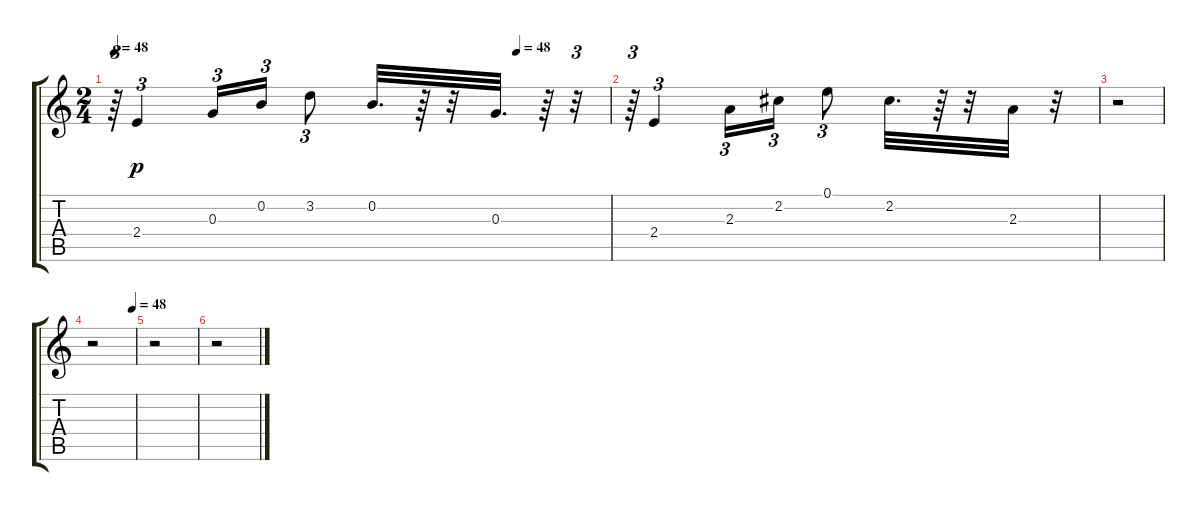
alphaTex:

\track "" {instrument electricguitarclean}
\staff {score tabs}
\tuning (E4 B3 G3 D3 A2 E2) {hide}
\ts (2 4)
\tempo 48
\tempo (48 0.8125)
\clef g2
\ks c
r.64{tu (3 2) dy p} 2.4.4{tu (3 2)} 0.3.16{tu (3 2)} 0.2.16{tu (3 2)} 3.2.8{tu (3 2)} 0.2.32{d} r.64 r.32 0.3.32{d} r.64 r.32{tu (3 2)} |
r.64{tu (3 2)} 2.4.4{tu (3 2)} 2.3.16{tu (3 2)} 2.2.16{tu (3 2)} 0.1.8{tu (3 2)} 2.2.32{d} r.64 r.32 2.3.32 r.32 |
r.2 |
\tempo (48 0.9375)
r.2 |
r.2 |
r.2
